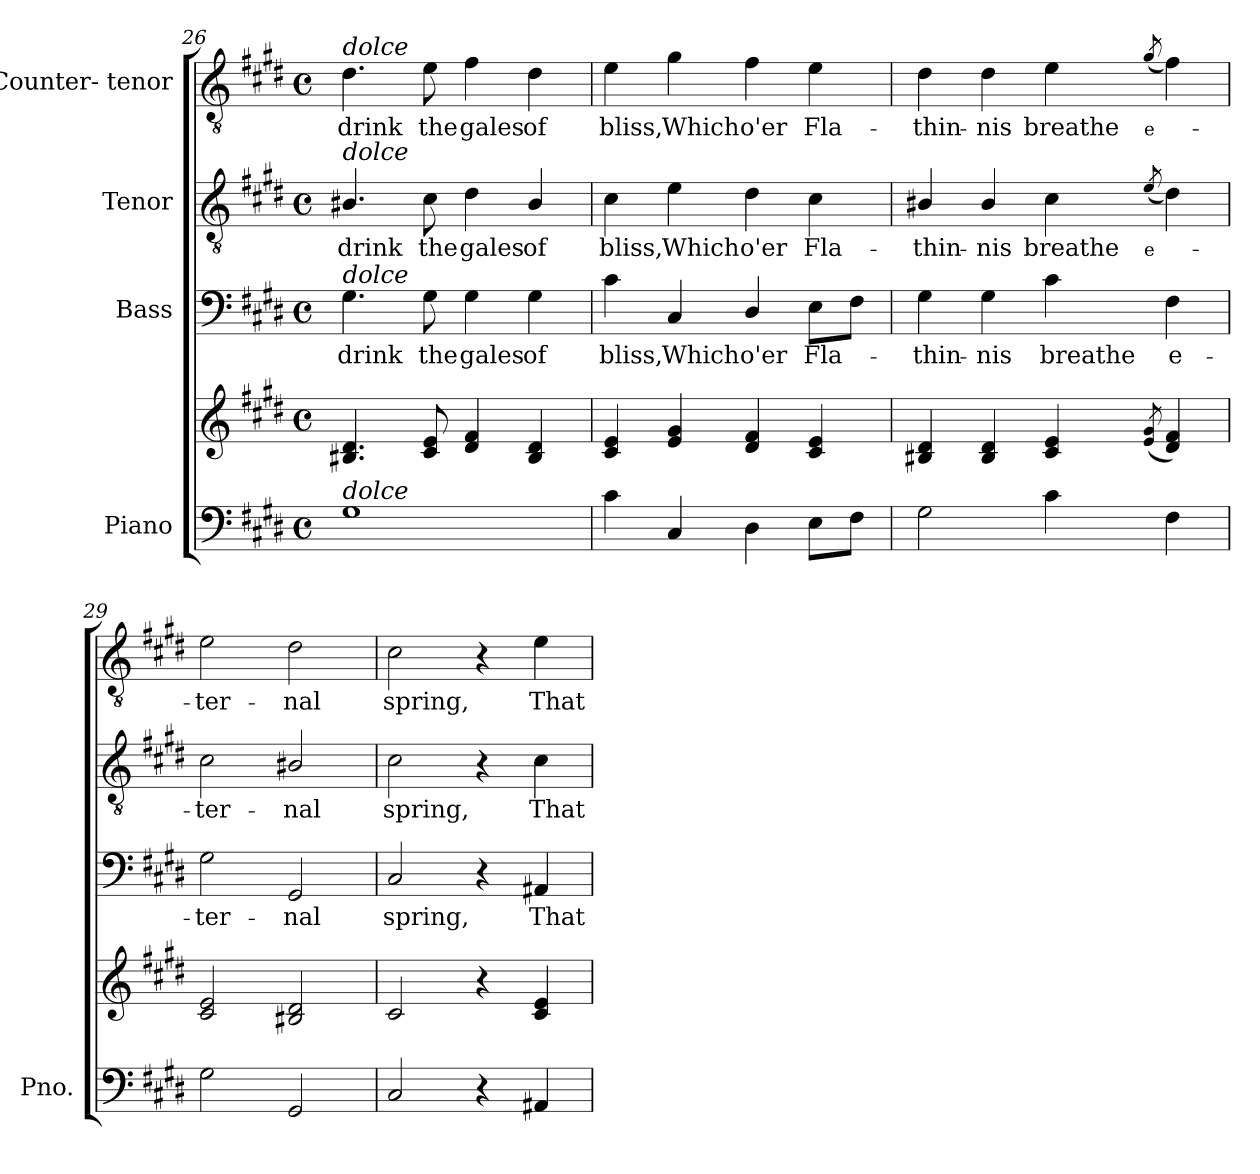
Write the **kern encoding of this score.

**kern	**kern	**kern	**text	**kern	**text	**kern	**text
*part4	*part4	*part3	*part3	*part2	*part2	*part1	*part1
*staff5	*staff4	*staff3	*staff3	*staff2	*staff2	*staff1	*staff1
*I"Piano	*	*I"Bass	*	*I"Tenor	*	*I"Counter- tenor	*
*I'Pno.	*	*	*	*	*	*	*
*clefF4	*clefG2	*clefF4	*	*clefGv2	*	*clefGv2	*
*	*	*	*	*ITrd7c12	*	*ITrd7c12	*
*k[f#c#g#d#]	*k[f#c#g#d#]	*k[f#c#g#d#]	*	*k[f#c#g#d#]	*	*k[f#c#g#d#]	*
*E:	*E:	*E:	*	*E:	*	*E:	*
*M4/4	*M4/4	*M4/4	*	*M4/4	*	*M4/4	*
*met(c)	*met(c)	*met(c)	*	*met(c)	*	*met(c)	*
=26	=26	=26	=26	=26	=26	=26	=26
!	!	!	!LO:LY:b:color=#000000	!	!	!	!
!	!	!	!	!	!LO:LY:b:color=#000000	!	!
!	!	!	!	!	!	!LO:TX:a:i:t=dolce	!
!	!	!	!	!LO:TX:a:i:t=dolce	!	!	!
!	!	!LO:TX:a:i:t=dolce	!	!	!	!	!
!LO:TX:a:i:t=dolce	!	!	!	!	!	!	!
!	!	!	!	!	!	!	!LO:LY:b:color=#000000
1G#i	4.B#Xi/ 4.d#i	4.G#i\	drink	4.BB#Xi/	drink	4.D#i\	drink
!	!	!	!LO:LY:b:color=#000000	!	!	!	!
!	!	!	!	!	!LO:LY:b:color=#000000	!	!
!	!	!	!	!	!	!	!LO:LY:b:color=#000000
.	8c#i/ 8ei	8G#i\	the	8C#i\	the	8Ei\	the
!	!	!	!LO:LY:b:color=#000000	!	!	!	!
!	!	!	!	!	!LO:LY:b:color=#000000	!	!
!	!	!	!	!	!	!	!LO:LY:b:color=#000000
.	4d#i/ 4f#i	4G#i\	gales	4D#i\	gales	4F#i\	gales
!	!	!	!LO:LY:b:color=#000000	!	!	!	!
!	!	!	!	!	!LO:LY:b:color=#000000	!	!
!	!	!	!	!	!	!	!LO:LY:b:color=#000000
.	4B#i/ 4d#i	4G#i\	of	4BB#i/	of	4D#i\	of
!!LO:LB:g=z
=27	=27	=27	=27	=27	=27	=27	=27
!	!	!	!LO:LY:b:color=#000000	!	!	!	!
!	!	!	!	!	!LO:LY:b:color=#000000	!	!
!	!	!	!	!	!	!	!LO:LY:b:color=#000000
4c#i\	4c#i/ 4ei	4c#i\	bliss,	4C#i\	bliss,	4Ei\	bliss,
!	!	!	!LO:LY:b:color=#000000	!	!	!	!
!	!	!	!	!	!LO:LY:b:color=#000000	!	!
!	!	!	!	!	!	!	!LO:LY:b:color=#000000
4C#i/	4ei/ 4g#i	4C#i/	Which	4Ei\	Which	4G#i\	Which
!	!	!	!LO:LY:b:color=#000000	!	!	!	!
!	!	!	!	!	!LO:LY:b:color=#000000	!	!
!	!	!	!	!	!	!	!LO:LY:b:color=#000000
4D#i\	4d#i/ 4f#i	4D#i/	o'er	4D#i\	o'er	4F#i\	o'er
!	!	!	!LO:LY:b:color=#000000	!	!	!	!
!	!	!	!	!	!LO:LY:b:color=#000000	!	!
!	!	!	!	!	!	!	!LO:LY:b:color=#000000
8Ei\L	4c#i/ 4ei	8Ei\L	Fla-	4C#i\	Fla-	4Ei\	Fla-
8F#i\J	.	8F#i\J	.	.	.	.	.
=28	=28	=28	=28	=28	=28	=28	=28
!	!	!	!LO:LY:b:color=#000000	!	!	!	!
!	!	!	!	!	!LO:LY:b:color=#000000	!	!
!	!	!	!	!	!	!	!LO:LY:b:color=#000000
2G#i\	4B#Xi/ 4d#i	4G#i\	-thin-	4BB#Xi/	-thin-	4D#i\	-thin-
!	!	!	!LO:LY:b:color=#000000	!	!	!	!
!	!	!	!	!	!LO:LY:b:color=#000000	!	!
!	!	!	!	!	!	!	!LO:LY:b:color=#000000
.	4B#i/ 4d#i	4G#i\	-nis	4BB#i/	-nis	4D#i\	-nis
!	!	!	!LO:LY:b:color=#000000	!	!	!	!
!	!	!	!	!	!LO:LY:b:color=#000000	!	!
!	!	!	!	!	!	!	!LO:LY:b:color=#000000
4c#i\	4c#i/ 4ei	4c#i\	breathe	4C#i\	breathe	4Ei\	breathe
!	!	!	!	!	!	!	!LO:LY:b:color=#000000
!	!	!	!	!	!LO:LY:b:color=#000000	!	!
.	(8qei/ 8qg#i	.	.	(8qEi/	e-	(8qG#i/	e-
!	!	!	!LO:LY:b:color=#000000	!	!	!	!
4F#i\	4d#i/ 4f#i)	4F#i\	e-	4D#i\)	.	4F#i\)	.
=29	=29	=29	=29	=29	=29	=29	=29
!	!	!	!LO:LY:b:color=#000000	!	!	!	!
!	!	!	!	!	!LO:LY:b:color=#000000	!	!
!	!	!	!	!	!	!	!LO:LY:b:color=#000000
2G#i\	2c#i/ 2ei	2G#i\	-ter-	2C#i\	-ter-	2Ei\	-ter-
!	!	!	!LO:LY:b:color=#000000	!	!	!	!
!	!	!	!	!	!LO:LY:b:color=#000000	!	!
!	!	!	!	!	!	!	!LO:LY:b:color=#000000
2GG#i/	2B#Xi/ 2d#i	2GG#i/	-nal	2BB#Xi/	-nal	2D#i\	-nal
=30	=30	=30	=30	=30	=30	=30	=30
!	!	!	!LO:LY:b:color=#000000	!	!	!	!
!	!	!	!	!	!LO:LY:b:color=#000000	!	!
!	!	!	!	!	!	!	!LO:LY:b:color=#000000
2C#i/	2c#i/	2C#i/	spring,	2C#i\	spring,	2C#i\	spring,
4r	4r	4r	.	4r	.	4r	.
!	!	!	!LO:LY:b:color=#000000	!	!	!	!
!	!	!	!	!	!LO:LY:b:color=#000000	!	!
!	!	!	!	!	!	!	!LO:LY:b:color=#000000
4AA#Xi/	4c#i/ 4ei	4AA#Xi/	That	4C#i\	That	4Ei\	That
=	=	=	=	=	=	=	=
*-	*-	*-	*-	*-	*-	*-	*-
